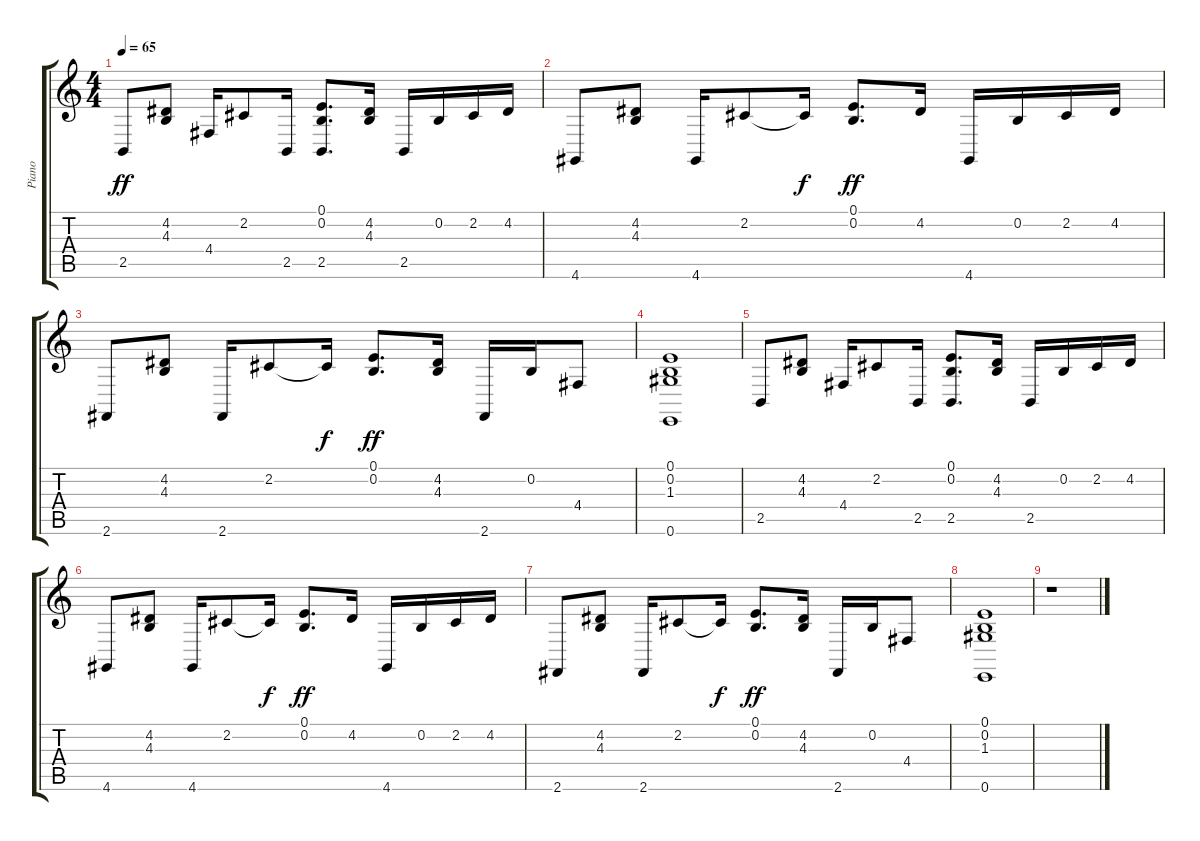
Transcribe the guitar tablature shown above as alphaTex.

\track ("Piano" "Piano") {instrument acousticgrandpiano}
\staff {score tabs}
\tuning (E4 B3 G3 D3 A2 E2) {hide}
\ts (4 4)
\tempo 65
\clef g2
\ks c
2.5.8{dy ff} (4.2 4.3).8 4.4.16 2.2.8 2.5.16 (0.1 0.2 2.5).8{d} (4.2 4.3).16 2.5.16 0.2.16 2.2.16 4.2.16 |
4.6.8 (4.2 4.3).8 4.6.16 2.2.8 2.2{t}.16{dy f} (0.1 0.2).8{d dy ff} 4.2.16 4.6.16 0.2.16 2.2.16 4.2.16 |
2.6.8 (4.2 4.3).8 2.6.16 2.2.8 2.2{t}.16{dy f} (0.1 0.2).8{d dy ff} (4.2 4.3).16 2.6.16 0.2.16 4.4.8 |
(0.1 0.2 1.3 0.6).1 |
2.5.8 (4.2 4.3).8 4.4.16 2.2.8 2.5.16 (0.1 0.2 2.5).8{d} (4.2 4.3).16 2.5.16 0.2.16 2.2.16 4.2.16 |
4.6.8 (4.2 4.3).8 4.6.16 2.2.8 2.2{t}.16{dy f} (0.1 0.2).8{d dy ff} 4.2.16 4.6.16 0.2.16 2.2.16 4.2.16 |
2.6.8 (4.2 4.3).8 2.6.16 2.2.8 2.2{t}.16{dy f} (0.1 0.2).8{d dy ff} (4.2 4.3).16 2.6.16 0.2.16 4.4.8 |
(0.1 0.2 1.3 0.6).1 |
r.1
